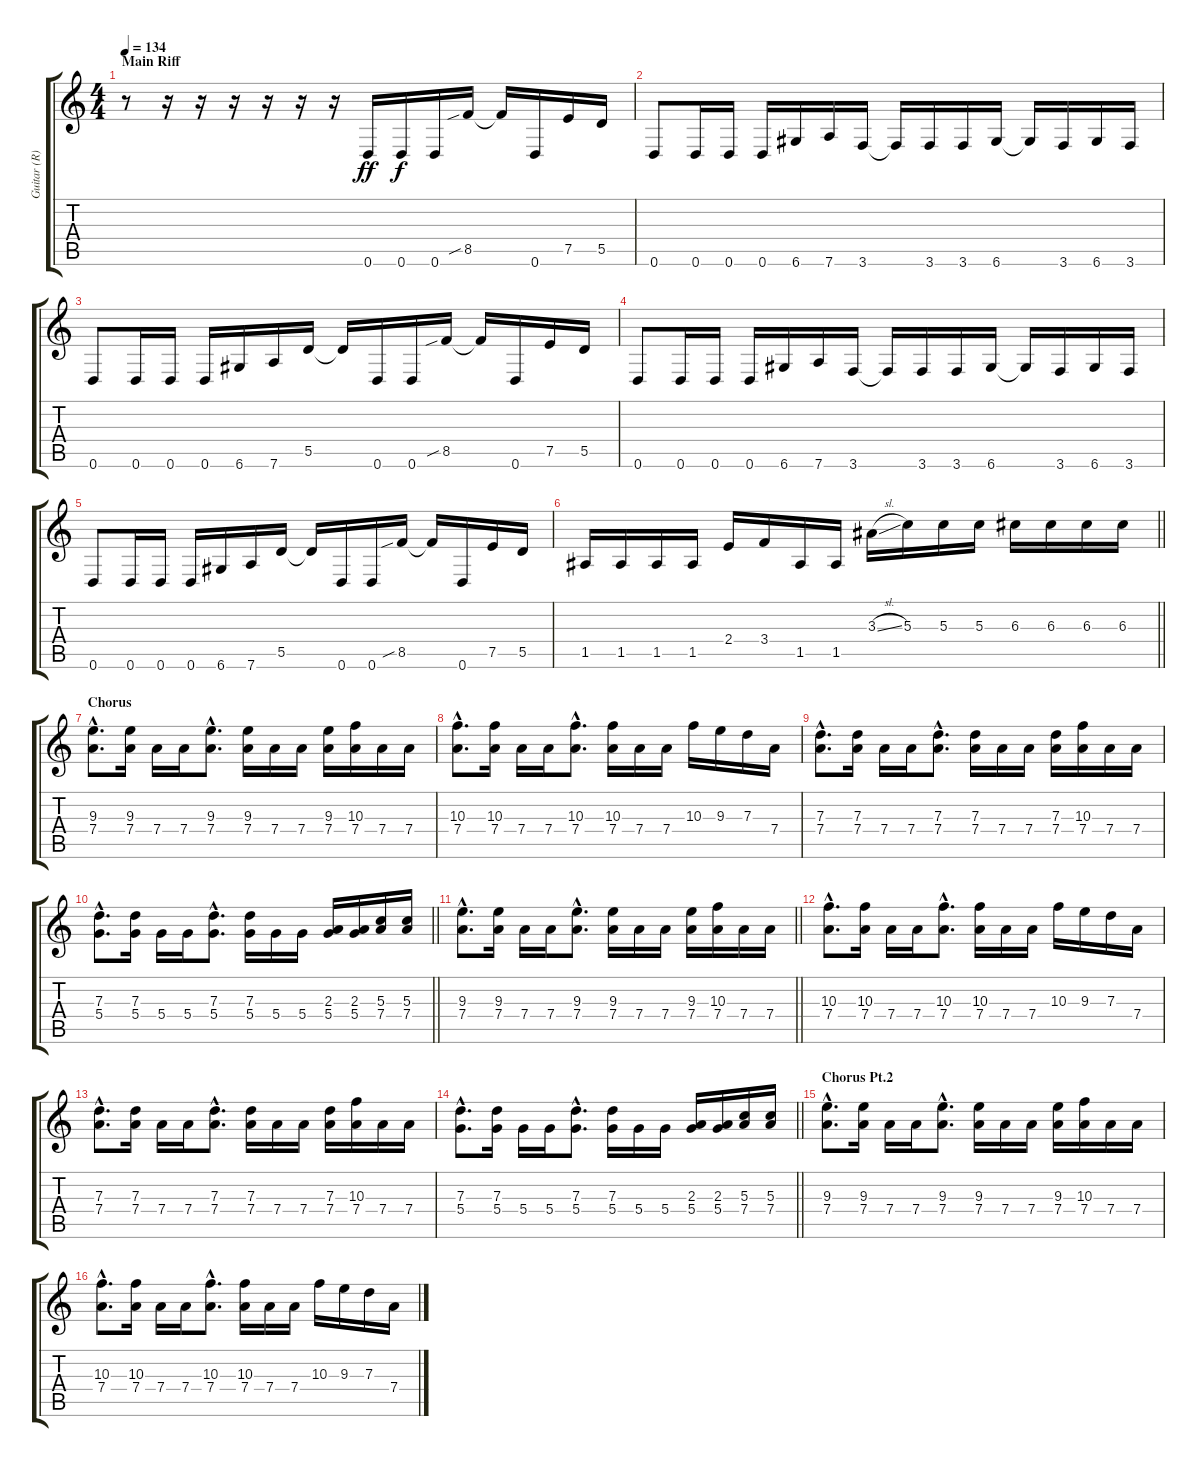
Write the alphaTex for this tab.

\track ("Guitar (R)" "Guitar (R)") {instrument overdrivenguitar}
\staff {score tabs}
\tuning (E4 B3 G3 D3 A2 D2) {hide}
\ts (4 4)
\section ("" "Main Riff")
\tempo 134
\clef g2
\ks c
r.8{dy f} r.16 r.16 r.16 r.16 r.16 r.16 0.6.16{dy ff} 0.6.16{dy f} 0.6.16 8.5{sib}.16 8.5{t}.16 0.6.16 7.5.16 5.5.16 |
0.6.8 0.6.16 0.6.16 0.6.16 6.6.16 7.6.16 3.6.16 3.6{t}.16 3.6.16 3.6.16 6.6.16 6.6{t}.16 3.6.16 6.6.16 3.6.16 |
0.6.8 0.6.16 0.6.16 0.6.16 6.6.16 7.6.16 5.5.16 5.5{t}.16 0.6.16 0.6.16 8.5{sib}.16 8.5{t}.16 0.6.16 7.5.16 5.5.16 |
0.6.8 0.6.16 0.6.16 0.6.16 6.6.16 7.6.16 3.6.16 3.6{t}.16 3.6.16 3.6.16 6.6.16 6.6{t}.16 3.6.16 6.6.16 3.6.16 |
0.6.8 0.6.16 0.6.16 0.6.16 6.6.16 7.6.16 5.5.16 5.5{t}.16 0.6.16 0.6.16 8.5{sib}.16 8.5{t}.16 0.6.16 7.5.16 5.5.16 |
\barLineRight lightlight
1.5.16 1.5.16 1.5.16 1.5.16 2.4.16 3.4.16 1.5.16 1.5.16 3.3{sl}.16 5.3.16 5.3.16 5.3.16 6.3.16 6.3.16 6.3.16 6.3.16 |
\section ("" "Chorus")
(9.3{hac} 7.4{hac}).8{d} (9.3 7.4).16 7.4.16 7.4.16 (9.3{hac} 7.4{hac}).8{d} (9.3 7.4).16 7.4.16 7.4.16 (9.3 7.4).16 (10.3 7.4).16 7.4.16 7.4.16 |
(10.3{hac} 7.4{hac}).8{d} (10.3 7.4).16 7.4.16 7.4.16 (10.3{hac} 7.4{hac}).8{d} (10.3 7.4).16 7.4.16 7.4.16 10.3.16 9.3.16 7.3.16 7.4.16 |
(7.3{hac} 7.4{hac}).8{d} (7.3 7.4).16 7.4.16 7.4.16 (7.3{hac} 7.4{hac}).8{d} (7.3 7.4).16 7.4.16 7.4.16 (7.3 7.4).16 (10.3 7.4).16 7.4.16 7.4.16 |
\barLineRight lightlight
(7.3{hac} 5.4{hac}).8{d} (7.3 5.4).16 5.4.16 5.4.16 (7.3{hac} 5.4{hac}).8{d} (7.3 5.4).16 5.4.16 5.4.16 (2.3 5.4).16 (2.3 5.4).16 (5.3 7.4).16 (5.3 7.4).16 |
\section ("" "")
\barLineRight lightlight
(9.3{hac} 7.4{hac}).8{d} (9.3 7.4).16 7.4.16 7.4.16 (9.3{hac} 7.4{hac}).8{d} (9.3 7.4).16 7.4.16 7.4.16 (9.3 7.4).16 (10.3 7.4).16 7.4.16 7.4.16 |
(10.3{hac} 7.4{hac}).8{d} (10.3 7.4).16 7.4.16 7.4.16 (10.3{hac} 7.4{hac}).8{d} (10.3 7.4).16 7.4.16 7.4.16 10.3.16 9.3.16 7.3.16 7.4.16 |
(7.3{hac} 7.4{hac}).8{d} (7.3 7.4).16 7.4.16 7.4.16 (7.3{hac} 7.4{hac}).8{d} (7.3 7.4).16 7.4.16 7.4.16 (7.3 7.4).16 (10.3 7.4).16 7.4.16 7.4.16 |
\barLineRight lightlight
(7.3{hac} 5.4{hac}).8{d} (7.3 5.4).16 5.4.16 5.4.16 (7.3{hac} 5.4{hac}).8{d} (7.3 5.4).16 5.4.16 5.4.16 (2.3 5.4).16 (2.3 5.4).16 (5.3 7.4).16 (5.3 7.4).16 |
\section ("" "Chorus Pt.2")
(9.3{hac} 7.4{hac}).8{d} (9.3 7.4).16 7.4.16 7.4.16 (9.3{hac} 7.4{hac}).8{d} (9.3 7.4).16 7.4.16 7.4.16 (9.3 7.4).16 (10.3 7.4).16 7.4.16 7.4.16 |
(10.3{hac} 7.4{hac}).8{d} (10.3 7.4).16 7.4.16 7.4.16 (10.3{hac} 7.4{hac}).8{d} (10.3 7.4).16 7.4.16 7.4.16 10.3.16 9.3.16 7.3.16 7.4.16
